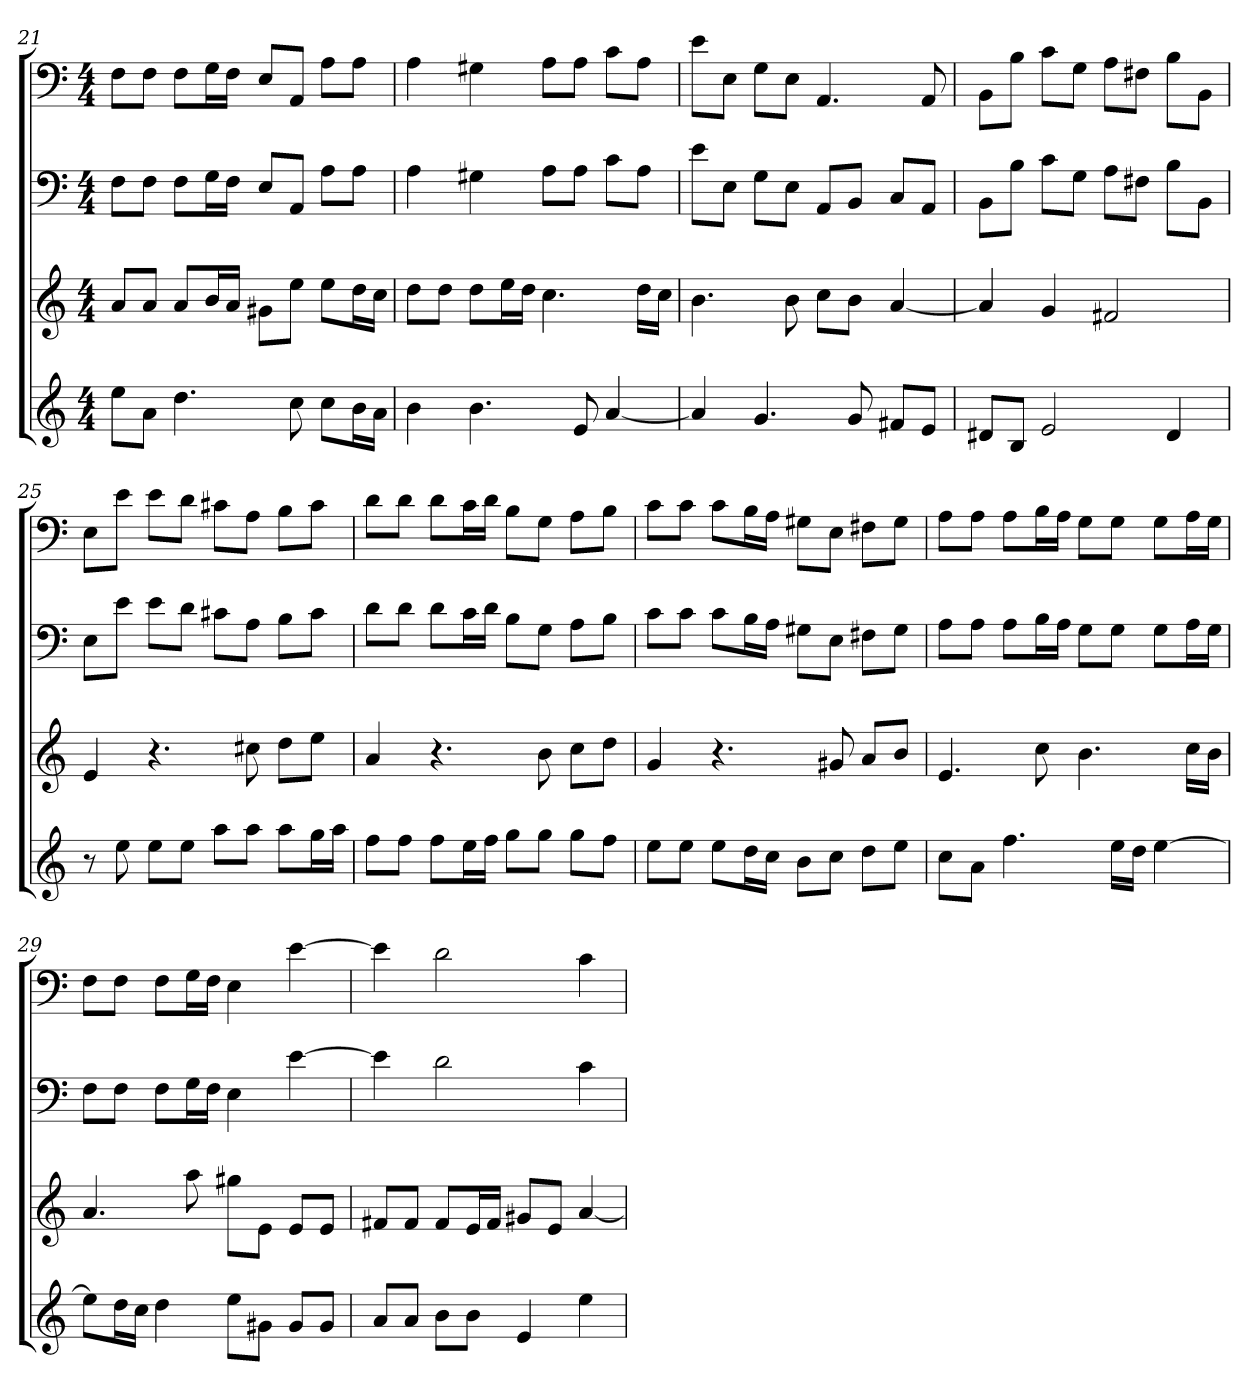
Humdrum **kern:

**kern	**kern	**kern	**kern
*part4	*part3	*part2	*part1
*staff4	*staff3	*staff2	*staff1
*k[]	*k[]	*k[]	*k[]
*a:	*a:	*a:	*a:
*M4/4	*M4/4	*M4/4	*M4/4
=21	=21	=21	=21
8eeL	8aL	8FL	8FL
8aJ	8aJ	8FJ	8FJ
4.dd	8aL	8FL	8FL
.	16bL	16GL	16GL
.	16aJJ	16FJJ	16FJJ
.	8g#XL	8EL	8EL
8cc	8eeJ	8AAJ	8AAJ
8ccL	8eeL	8AL	8AL
16bL	16ddL	8AJ	8AJ
16aJJ	16ccJJ	.	.
=22	=22	=22	=22
4b	8ddL	4A	4A
.	8ddJ	.	.
4.b	8ddL	4G#X	4G#X
.	16eeL	.	.
.	16ddJJ	.	.
.	4.cc	8AL	8AL
8e	.	8AJ	8AJ
[4a	.	8cL	8cL
.	16ddLL	8AJ	8AJ
.	16ccJJ	.	.
=23	=23	=23	=23
4a]	4.b	8eL	8eL
.	.	8EJ	8EJ
4.g	.	8GL	8GL
.	8b	8EJ	8EJ
.	8ccL	8AAL	4.AA
8g	8bJ	8BBJ	.
8f#XL	[4a	8CL	.
8eJ	.	8AAJ	8AA
=24	=24	=24	=24
8d#XL	4a]	8BBL	8BBL
8BJ	.	8BJ	8BJ
2e	4g	8cL	8cL
.	.	8GJ	8GJ
.	2f#X	8AL	8AL
.	.	8F#XJ	8F#XJ
4d#	.	8BL	8BL
.	.	8BBJ	8BBJ
=25	=25	=25	=25
8r	4e	8EL	8EL
8ee	.	8eJ	8eJ
8eeL	4.r	8eL	8eL
8eeJ	.	8dJ	8dJ
8aaL	.	8c#XL	8c#XL
8aaJ	8cc#X	8AJ	8AJ
8aaL	8ddL	8BL	8BL
16ggL	8eeJ	8c#J	8c#J
16aaJJ	.	.	.
=26	=26	=26	=26
8ffL	4a	8dL	8dL
8ffJ	.	8dJ	8dJ
8ffL	4.r	8dL	8dL
16eeL	.	16cL	16cL
16ffJJ	.	16dJJ	16dJJ
8ggL	.	8BL	8BL
8ggJ	8b	8GJ	8GJ
8ggL	8ccL	8AL	8AL
8ffJ	8ddJ	8BJ	8BJ
=27	=27	=27	=27
8eeL	4g	8cL	8cL
8eeJ	.	8cJ	8cJ
8eeL	4.r	8cL	8cL
16ddL	.	16BL	16BL
16ccJJ	.	16AJJ	16AJJ
8bL	.	8G#XL	8G#XL
8ccJ	8g#X	8EJ	8EJ
8ddL	8aL	8F#XL	8F#XL
8eeJ	8bJ	8G#J	8G#J
=28	=28	=28	=28
8ccL	4.e	8AL	8AL
8aJ	.	8AJ	8AJ
4.ff	.	8AL	8AL
.	8cc	16BL	16BL
.	.	16AJJ	16AJJ
.	4.b	8GL	8GL
16eeLL	.	8GJ	8GJ
16ddJJ	.	.	.
[4ee	.	8GL	8GL
.	16ccLL	16AL	16AL
.	16bJJ	16GJJ	16GJJ
=29	=29	=29	=29
8eeL]	4.a	8FL	8FL
16ddL	.	8FJ	8FJ
16ccJJ	.	.	.
4dd	.	8FL	8FL
.	8aa	16GL	16GL
.	.	16FJJ	16FJJ
8eeL	8gg#XL	4E	4E
8g#XJ	8eJ	.	.
8g#L	8eL	[4e	[4e
8g#J	8eJ	.	.
=30	=30	=30	=30
8aL	8f#XL	4e]	4e]
8aJ	8f#J	.	.
8bL	8f#L	2d	2d
8bJ	16eL	.	.
.	16f#JJ	.	.
4e	8g#XL	.	.
.	8eJ	.	.
4ee	[4a	4c	4c
=	=	=	=
*-	*-	*-	*-
